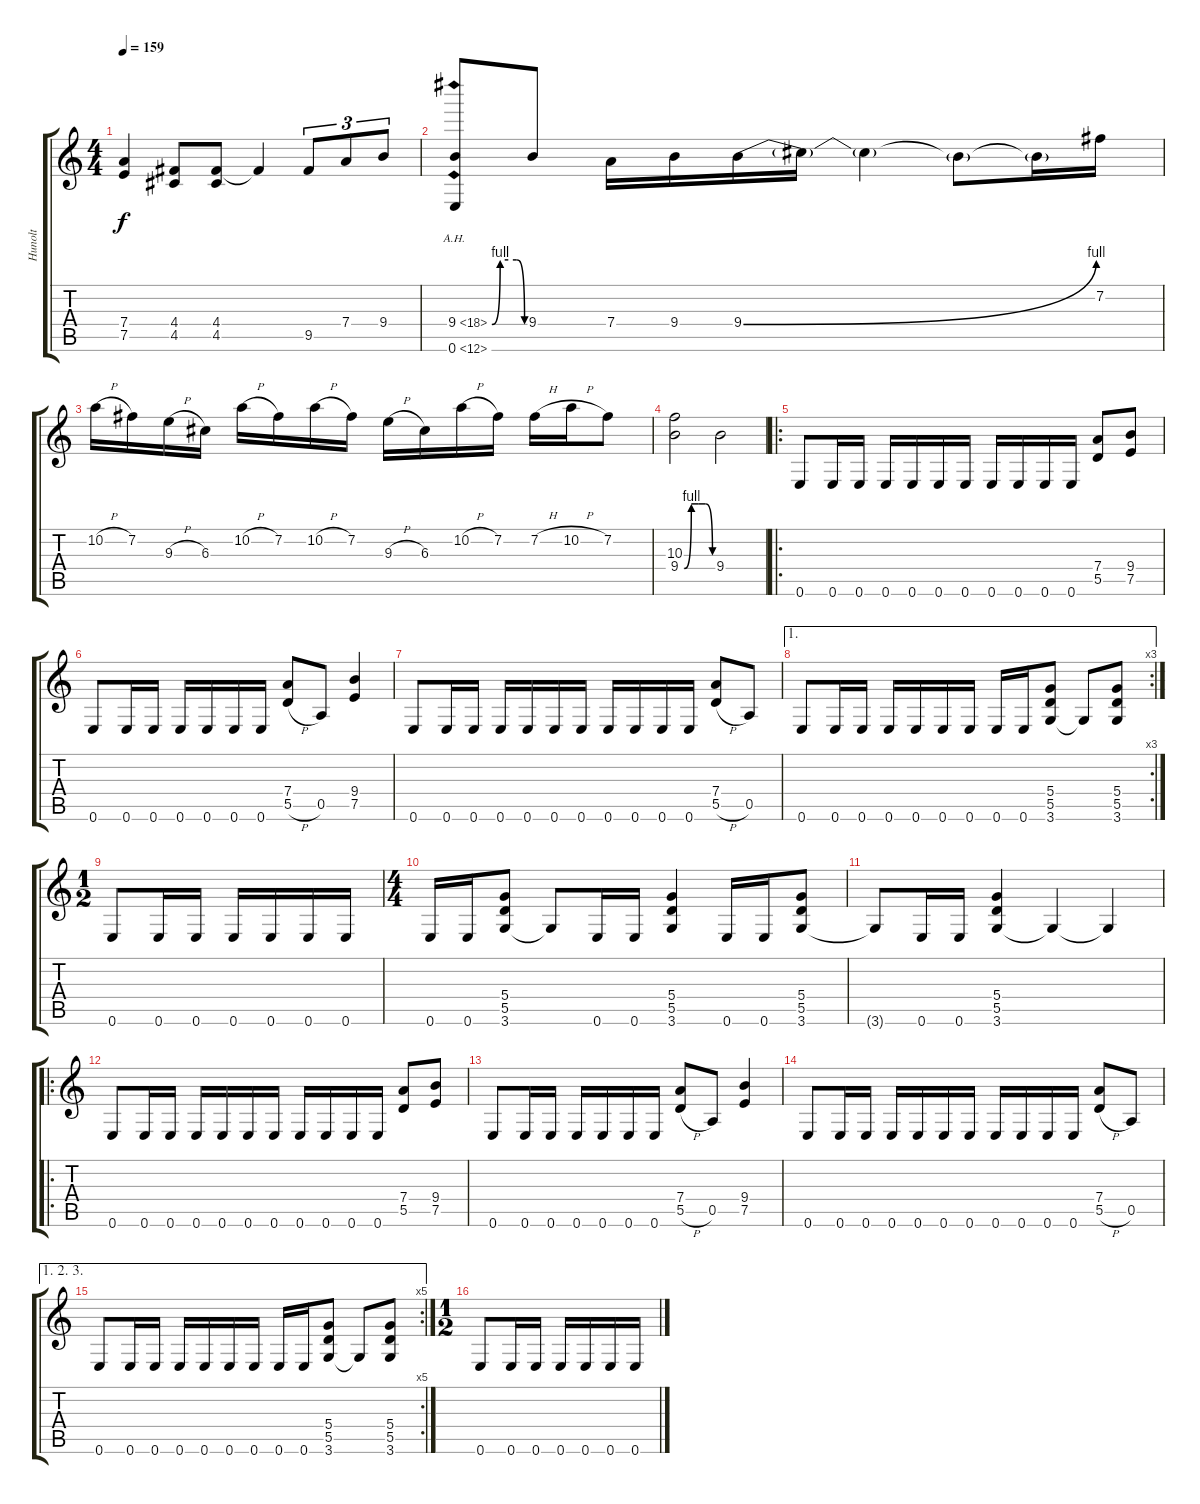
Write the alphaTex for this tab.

\track ("Hunolt" "Hunolt") {instrument distortionguitar}
\staff {score tabs}
\tuning (E4 B3 G3 D3 A2 E2) {hide}
\ts (4 4)
\tempo 159
\clef g2
\ks c
(7.4 7.5).4{dy f} (4.4 4.5).8 (4.4 4.5).8 4.4{t}.4 9.5.8{tu (3 2)} 7.4.8{tu (3 2)} 9.4.8{tu (3 2)} |
(9.4{be (custom 0 0 15 4 30 4 45 4 60 0) ah 9} 0.6{ah 12}).8 9.4.8 7.4.16 9.4.16 9.4{be (bend 0 0 60 4)}.16 9.4{t}.16 9.4{t}.4 9.4{t}.8 9.4{t}.16 7.2.16 |
10.2{h}.16 7.2.16 9.3{h}.16 6.3.16 10.2{h}.16 7.2.16 10.2{h}.16 7.2.16 9.3{h}.16 6.3.16 10.2{h}.16 7.2.16 7.2{h}.16 10.2{h}.16 7.2.8 |
(10.3 9.4{be (custom 0 0 15 4 30 4 45 4 60 0)}).2 9.4.2 |
\ro
0.6.8 0.6.16 0.6.16 0.6.16 0.6.16 0.6.16 0.6.16 0.6.16 0.6.16 0.6.16 0.6.16 (7.4 5.5).8 (9.4 7.5).8 |
0.6.8 0.6.16 0.6.16 0.6.16 0.6.16 0.6.16 0.6.16 (7.4 5.5{h}).8 0.5.8 (9.4 7.5).4 |
0.6.8 0.6.16 0.6.16 0.6.16 0.6.16 0.6.16 0.6.16 0.6.16 0.6.16 0.6.16 0.6.16 (7.4 5.5{h}).8 0.5.8 |
\ae 1
\rc 3
0.6.8 0.6.16 0.6.16 0.6.16 0.6.16 0.6.16 0.6.16 0.6.16 0.6.16 (5.4 5.5 3.6).8 3.6{t}.8 (5.4 5.5 3.6).8 |
\ts (1 2)
0.6.8 0.6.16 0.6.16 0.6.16 0.6.16 0.6.16 0.6.16 |
\ts (4 4)
0.6.16 0.6.16 (5.4 5.5 3.6).8 3.6{t}.8 0.6.16 0.6.16 (5.4 5.5 3.6).4 0.6.16 0.6.16 (5.4 5.5 3.6).8 |
3.6{t}.8 0.6.16 0.6.16 (5.4 5.5 3.6).4 3.6{t}.4 3.6{t}.4 |
\ro
0.6.8 0.6.16 0.6.16 0.6.16 0.6.16 0.6.16 0.6.16 0.6.16 0.6.16 0.6.16 0.6.16 (7.4 5.5).8 (9.4 7.5).8 |
0.6.8 0.6.16 0.6.16 0.6.16 0.6.16 0.6.16 0.6.16 (7.4 5.5{h}).8 0.5.8 (9.4 7.5).4 |
0.6.8 0.6.16 0.6.16 0.6.16 0.6.16 0.6.16 0.6.16 0.6.16 0.6.16 0.6.16 0.6.16 (7.4 5.5{h}).8 0.5.8 |
\ae (1 2 3)
\rc 5
0.6.8 0.6.16 0.6.16 0.6.16 0.6.16 0.6.16 0.6.16 0.6.16 0.6.16 (5.4 5.5 3.6).8 3.6{t}.8 (5.4 5.5 3.6).8 |
\ts (1 2)
0.6.8 0.6.16 0.6.16 0.6.16 0.6.16 0.6.16 0.6.16
